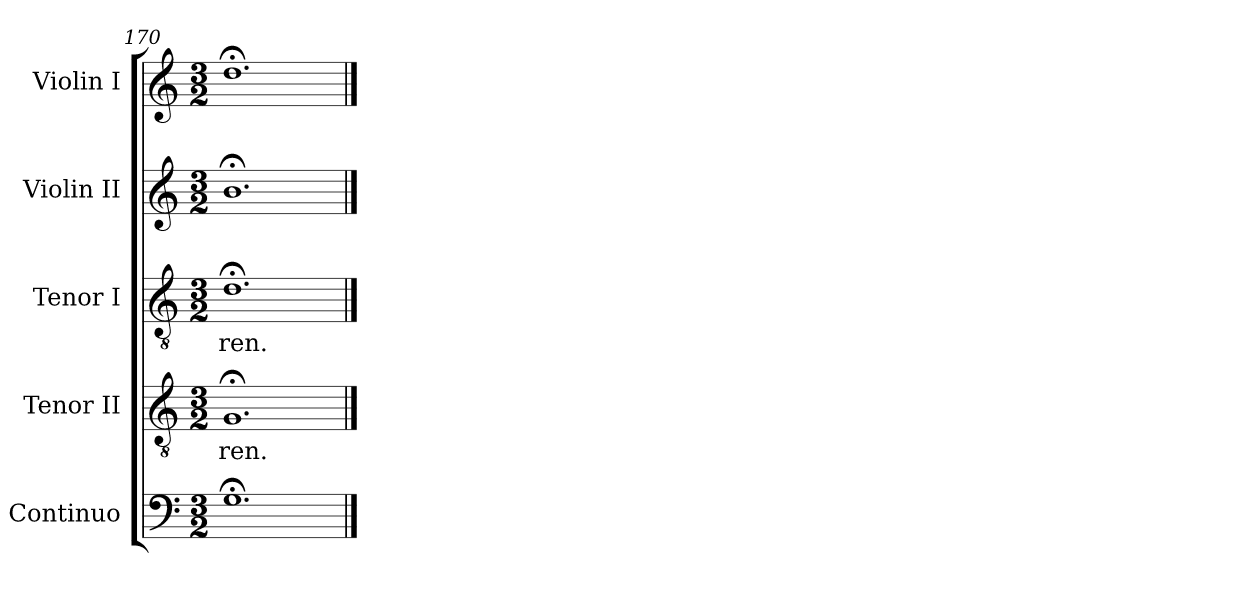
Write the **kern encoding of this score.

**kern	**kern	**text	**kern	**text	**kern	**kern
*part5	*part4	*part4	*part3	*part3	*part2	*part1
*staff5	*staff4	*staff4	*staff3	*staff3	*staff2	*staff1
*I"Continuo	*I"Tenor II	*	*I"Tenor I	*	*I"Violin II	*I"Violin I
*	*I'T II	*	*I'T I	*	*I'Vn II	*I'Vn I
*clefF4	*clefGv2	*	*clefGv2	*	*clefG2	*clefG2
*k[]	*k[]	*	*k[]	*	*k[]	*k[]
*C:	*C:	*	*C:	*	*C:	*C:
*M3/2	*M3/2	*	*M3/2	*	*M3/2	*M3/2
=170	=170	=170	=170	=170	=170	=170
!	!	!LO:LY:b	!	!LO:LY:b	!	!
1.G;<	1.G;<	-ren.	1.d;<	-ren.	1.b;<	1.dd;<
==	==	==	==	==	==	==
*-	*-	*-	*-	*-	*-	*-
